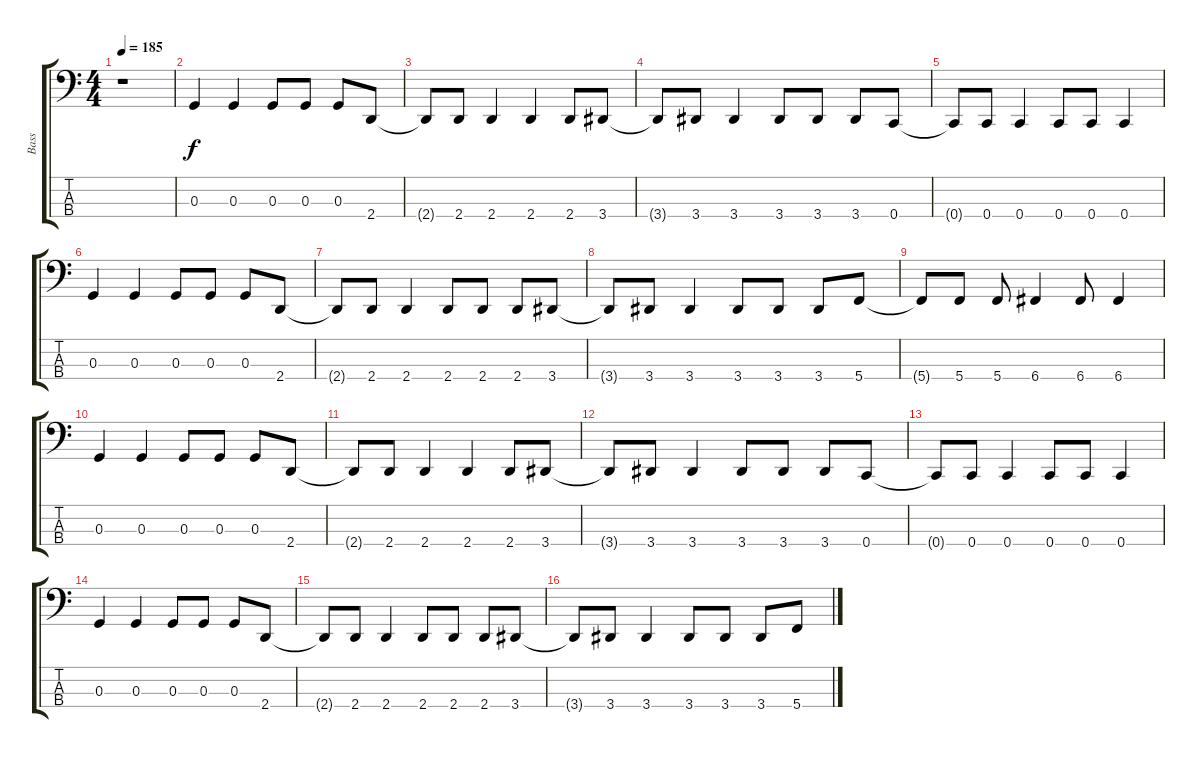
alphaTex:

\track ("Bass" "Bass") {instrument slapbass1}
\staff {score tabs}
\tuning (F2 C2 G1 C1) {hide}
\ts (4 4)
\tempo 185
\clef f4
\ks c
r.1{dy f} |
0.3.4 0.3.4 0.3.8 0.3.8 0.3.8 2.4.8 |
2.4{t}.8 2.4.8 2.4.4 2.4.4 2.4.8 3.4.8 |
3.4{t}.8 3.4.8 3.4.4 3.4.8 3.4.8 3.4.8 0.4.8 |
0.4{t}.8 0.4.8 0.4.4 0.4.8 0.4.8 0.4.4 |
0.3.4 0.3.4 0.3.8 0.3.8 0.3.8 2.4.8 |
2.4{t}.8 2.4.8 2.4.4 2.4.8 2.4.8 2.4.8 3.4.8 |
3.4{t}.8 3.4.8 3.4.4 3.4.8 3.4.8 3.4.8 5.4.8 |
5.4{t}.8 5.4.8 5.4.8 6.4.4 6.4.8 6.4.4 |
0.3.4 0.3.4 0.3.8 0.3.8 0.3.8 2.4.8 |
2.4{t}.8 2.4.8 2.4.4 2.4.4 2.4.8 3.4.8 |
3.4{t}.8 3.4.8 3.4.4 3.4.8 3.4.8 3.4.8 0.4.8 |
0.4{t}.8 0.4.8 0.4.4 0.4.8 0.4.8 0.4.4 |
0.3.4 0.3.4 0.3.8 0.3.8 0.3.8 2.4.8 |
2.4{t}.8 2.4.8 2.4.4 2.4.8 2.4.8 2.4.8 3.4.8 |
3.4{t}.8 3.4.8 3.4.4 3.4.8 3.4.8 3.4.8 5.4.8
